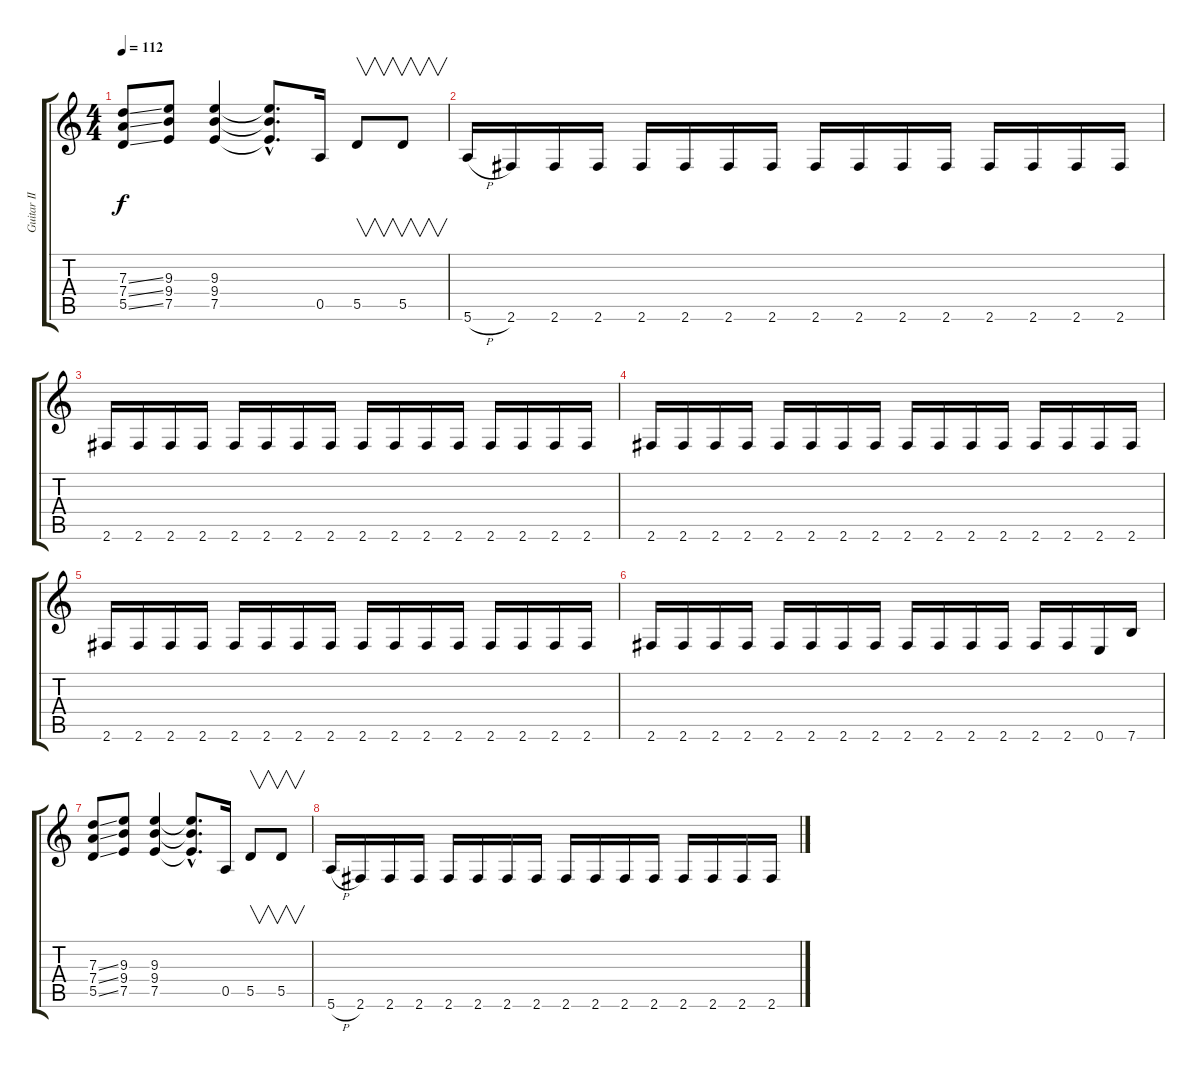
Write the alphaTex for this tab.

\track ("Guitar II" "Guitar II") {instrument distortionguitar}
\staff {score tabs}
\tuning (E4 B3 G3 D3 A2 E2) {hide}
\ts (4 4)
\tempo 112
\clef g2
\ks c
(7.3{ss} 7.4{ss} 5.5{ss}).8{dy f} (9.3 9.4 7.5).8 (9.3 9.4 7.5).4 (9.3{hac t} 9.4{hac t} 7.5{hac t}).8{d} 0.5.16 5.5.8{v} 5.5.8{v} |
5.6{h}.16 2.6.16 2.6.16 2.6.16 2.6.16 2.6.16 2.6.16 2.6.16 2.6.16 2.6.16 2.6.16 2.6.16 2.6.16 2.6.16 2.6.16 2.6.16 |
2.6.16 2.6.16 2.6.16 2.6.16 2.6.16 2.6.16 2.6.16 2.6.16 2.6.16 2.6.16 2.6.16 2.6.16 2.6.16 2.6.16 2.6.16 2.6.16 |
2.6.16 2.6.16 2.6.16 2.6.16 2.6.16 2.6.16 2.6.16 2.6.16 2.6.16 2.6.16 2.6.16 2.6.16 2.6.16 2.6.16 2.6.16 2.6.16 |
2.6.16 2.6.16 2.6.16 2.6.16 2.6.16 2.6.16 2.6.16 2.6.16 2.6.16 2.6.16 2.6.16 2.6.16 2.6.16 2.6.16 2.6.16 2.6.16 |
2.6.16 2.6.16 2.6.16 2.6.16 2.6.16 2.6.16 2.6.16 2.6.16 2.6.16 2.6.16 2.6.16 2.6.16 2.6.16 2.6.16 0.6.16 7.6.16 |
(7.3{ss} 7.4{ss} 5.5{ss}).8 (9.3 9.4 7.5).8 (9.3 9.4 7.5).4 (9.3{hac t} 9.4{hac t} 7.5{hac t}).8{d} 0.5.16 5.5.8{v} 5.5.8{v} |
5.6{h}.16 2.6.16 2.6.16 2.6.16 2.6.16 2.6.16 2.6.16 2.6.16 2.6.16 2.6.16 2.6.16 2.6.16 2.6.16 2.6.16 2.6.16 2.6.16
